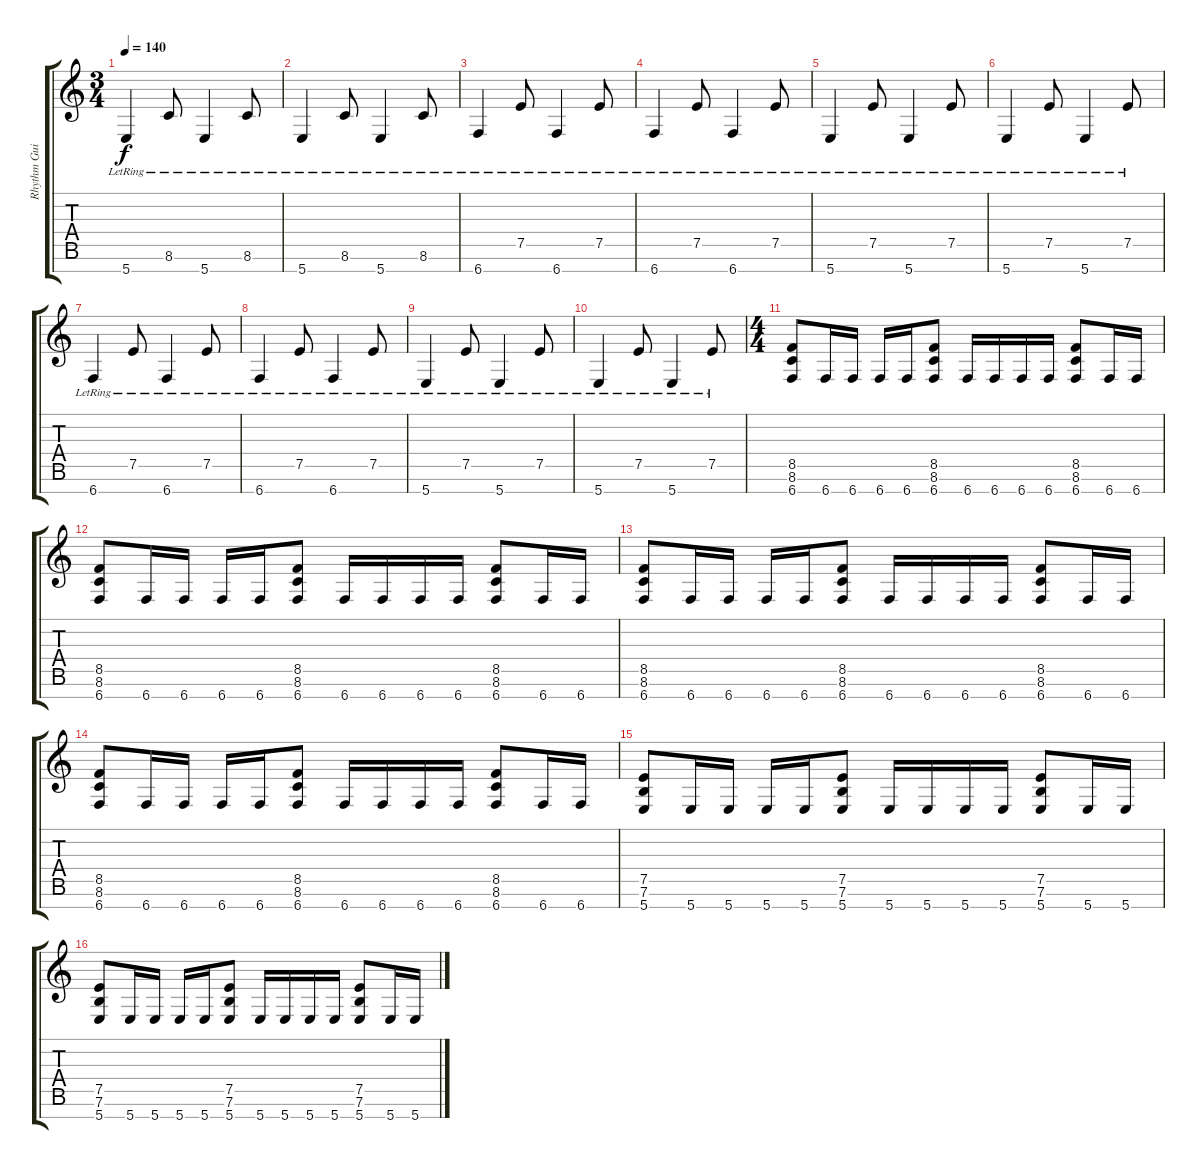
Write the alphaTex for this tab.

\track ("Rhythm Guitar" "Rhythm Gui") {instrument distortionguitar}
\staff {score tabs}
\tuning (E4 B3 G3 D3 A2 E2 B1) {hide}
\ts (3 4)
\tempo 140
\clef g2
\ks c
5.7{lr}.4{dy f} 8.6{lr}.8 5.7{lr}.4 8.6{lr}.8 |
5.7{lr}.4 8.6{lr}.8 5.7{lr}.4 8.6{lr}.8 |
6.7{lr}.4 7.5{lr}.8 6.7{lr}.4 7.5{lr}.8 |
6.7{lr}.4 7.5{lr}.8 6.7{lr}.4 7.5{lr}.8 |
5.7{lr}.4 7.5{lr}.8 5.7{lr}.4 7.5{lr}.8 |
5.7{lr}.4 7.5{lr}.8 5.7{lr}.4 7.5{lr}.8 |
6.7{lr}.4 7.5{lr}.8 6.7{lr}.4 7.5{lr}.8 |
6.7{lr}.4 7.5{lr}.8 6.7{lr}.4 7.5{lr}.8 |
5.7{lr}.4 7.5{lr}.8 5.7{lr}.4 7.5{lr}.8 |
5.7{lr}.4 7.5{lr}.8 5.7{lr}.4 7.5{lr}.8 |
\ts (4 4)
(8.5 8.6 6.7).8 6.7.16 6.7.16 6.7.16 6.7.16 (8.5 8.6 6.7).8 6.7.16 6.7.16 6.7.16 6.7.16 (8.5 8.6 6.7).8 6.7.16 6.7.16 |
(8.5 8.6 6.7).8 6.7.16 6.7.16 6.7.16 6.7.16 (8.5 8.6 6.7).8 6.7.16 6.7.16 6.7.16 6.7.16 (8.5 8.6 6.7).8 6.7.16 6.7.16 |
(8.5 8.6 6.7).8 6.7.16 6.7.16 6.7.16 6.7.16 (8.5 8.6 6.7).8 6.7.16 6.7.16 6.7.16 6.7.16 (8.5 8.6 6.7).8 6.7.16 6.7.16 |
(8.5 8.6 6.7).8 6.7.16 6.7.16 6.7.16 6.7.16 (8.5 8.6 6.7).8 6.7.16 6.7.16 6.7.16 6.7.16 (8.5 8.6 6.7).8 6.7.16 6.7.16 |
(7.5 7.6 5.7).8 5.7.16 5.7.16 5.7.16 5.7.16 (7.5 7.6 5.7).8 5.7.16 5.7.16 5.7.16 5.7.16 (7.5 7.6 5.7).8 5.7.16 5.7.16 |
(7.5 7.6 5.7).8 5.7.16 5.7.16 5.7.16 5.7.16 (7.5 7.6 5.7).8 5.7.16 5.7.16 5.7.16 5.7.16 (7.5 7.6 5.7).8 5.7.16 5.7.16
